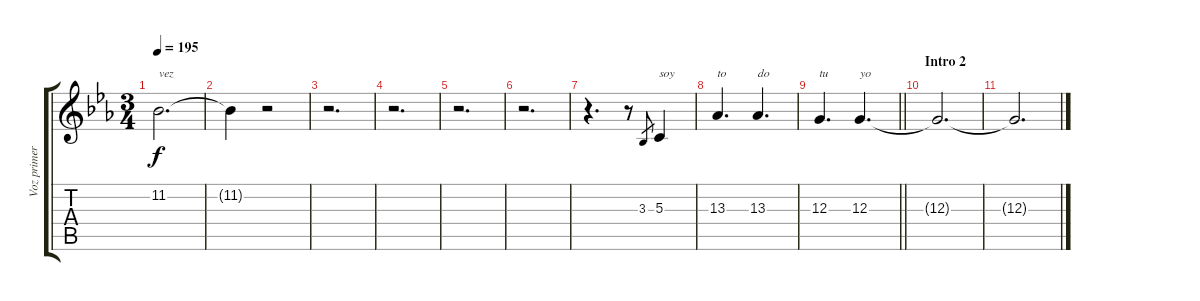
\track ("Voz primera" "Voz primer") {instrument clarinet}
\staff {score tabs}
\tuning (E4 B3 G3 D3 A2 E2) {hide}
\ts (3 4)
\tempo 195
\clef g2
\ks eb
11.2.2{d txt "vez" dy f} |
11.2{t}.4 r.2 |
r.2{d} |
r.2{d} |
r.2{d} |
r.2{d} |
r.4{d} r.8 3.3.8{gr} 5.3.4{txt "soy"} |
13.3.4{d txt "to"} 13.3.4{d txt "do"} |
\barLineRight lightlight
12.3.4{d txt "tu"} 12.3.4{d txt "yo"} |
\section ("" "Intro 2")
12.3{t}.2{d} |
12.3{t}.2{d}
